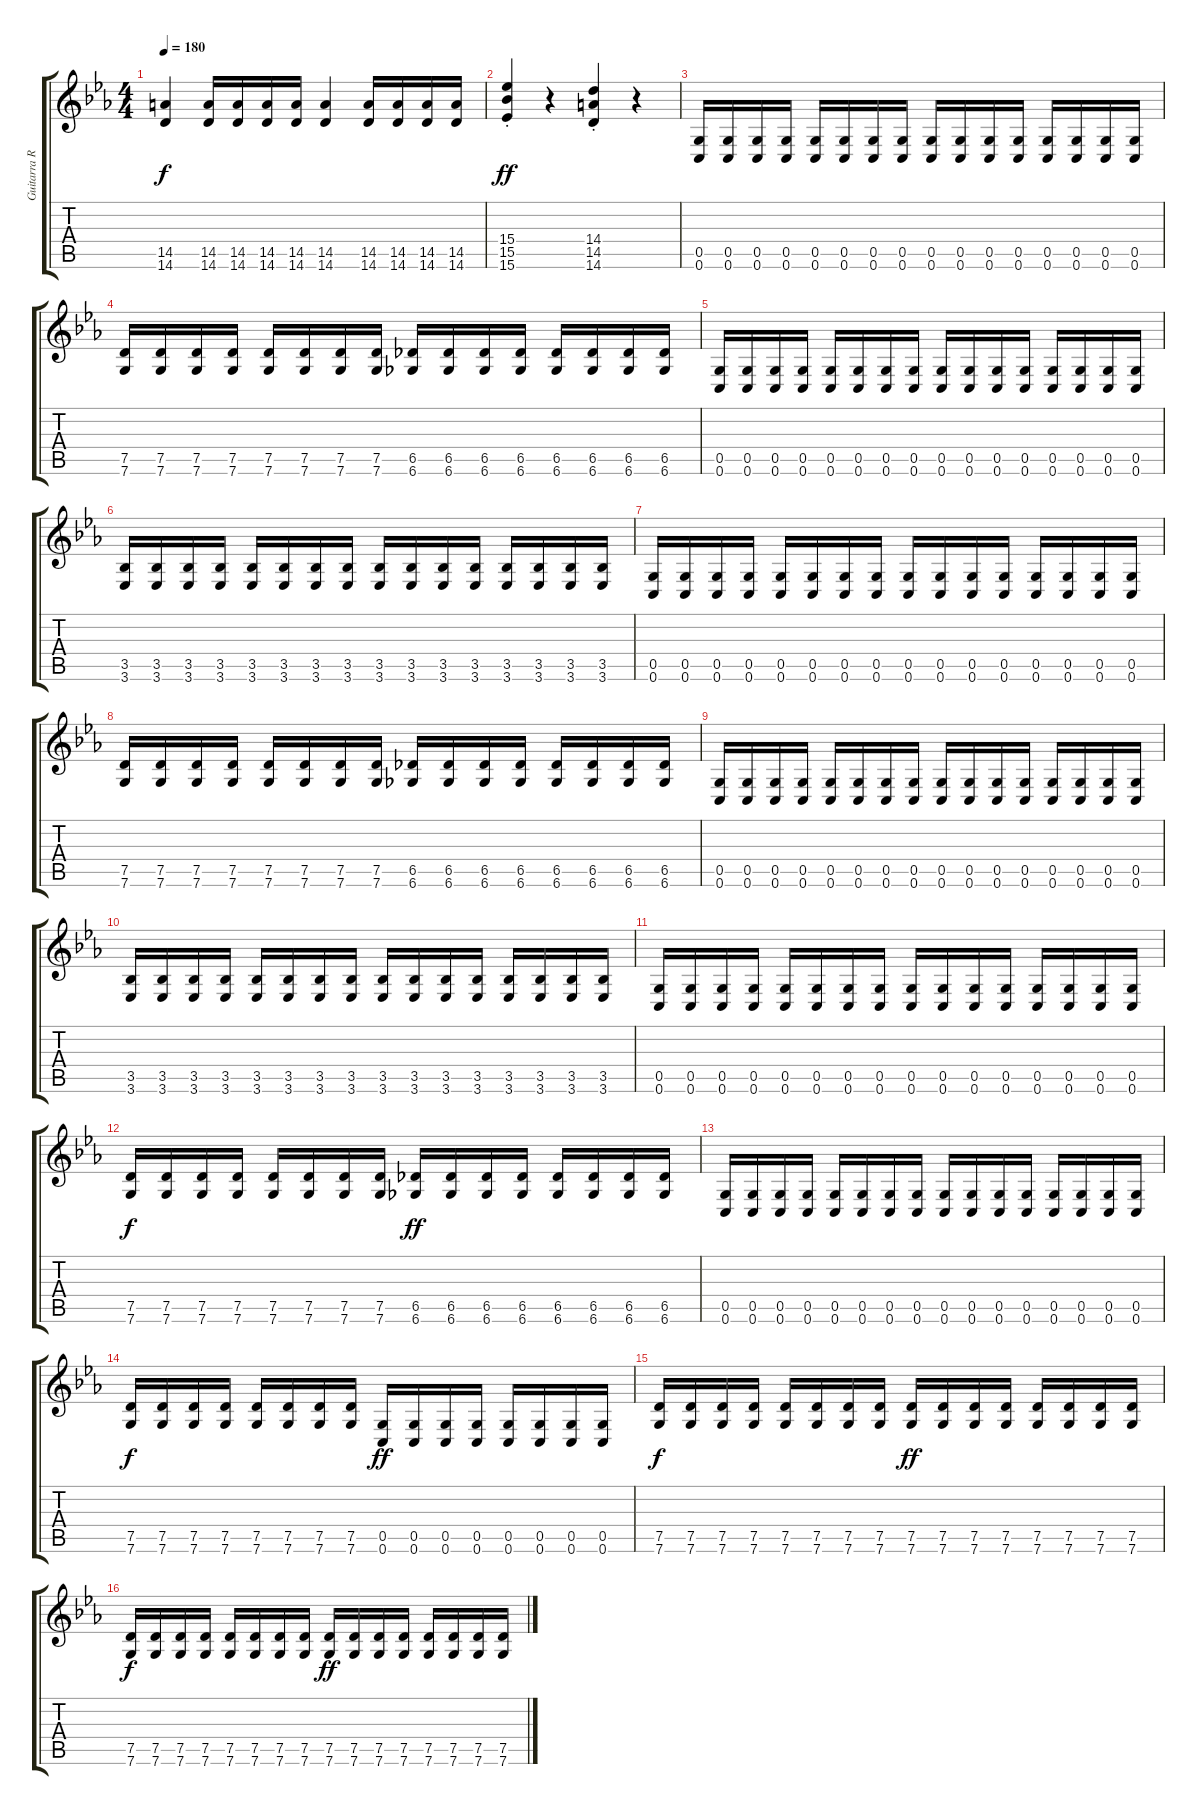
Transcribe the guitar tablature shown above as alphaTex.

\track ("Guitarra Ritmica" "Guitarra R") {instrument distortionguitar}
\staff {score tabs}
\tuning (D4 A3 F3 C3 G2 C2) {hide}
\ts (4 4)
\tempo 180
\clef g2
\ks eb
(14.5 14.6).4{dy f} (14.5 14.6).16 (14.5 14.6).16 (14.5 14.6).16 (14.5 14.6).16 (14.5 14.6).4 (14.5 14.6).16 (14.5 14.6).16 (14.5 14.6).16 (14.5 14.6).16 |
(15.4{st} 15.5 15.6).4{dy ff} r.4 (14.4{st} 14.5 14.6).4 r.4 |
(0.5 0.6).16 (0.5 0.6).16 (0.5 0.6).16 (0.5 0.6).16 (0.5 0.6).16 (0.5 0.6).16 (0.5 0.6).16 (0.5 0.6).16 (0.5 0.6).16 (0.5 0.6).16 (0.5 0.6).16 (0.5 0.6).16 (0.5 0.6).16 (0.5 0.6).16 (0.5 0.6).16 (0.5 0.6).16 |
(7.5 7.6).16 (7.5 7.6).16 (7.5 7.6).16 (7.5 7.6).16 (7.5 7.6).16 (7.5 7.6).16 (7.5 7.6).16 (7.5 7.6).16 (6.5 6.6).16 (6.5 6.6).16 (6.5 6.6).16 (6.5 6.6).16 (6.5 6.6).16 (6.5 6.6).16 (6.5 6.6).16 (6.5 6.6).16 |
(0.5 0.6).16 (0.5 0.6).16 (0.5 0.6).16 (0.5 0.6).16 (0.5 0.6).16 (0.5 0.6).16 (0.5 0.6).16 (0.5 0.6).16 (0.5 0.6).16 (0.5 0.6).16 (0.5 0.6).16 (0.5 0.6).16 (0.5 0.6).16 (0.5 0.6).16 (0.5 0.6).16 (0.5 0.6).16 |
(3.5 3.6).16 (3.5 3.6).16 (3.5 3.6).16 (3.5 3.6).16 (3.5 3.6).16 (3.5 3.6).16 (3.5 3.6).16 (3.5 3.6).16 (3.5 3.6).16 (3.5 3.6).16 (3.5 3.6).16 (3.5 3.6).16 (3.5 3.6).16 (3.5 3.6).16 (3.5 3.6).16 (3.5 3.6).16 |
(0.5 0.6).16 (0.5 0.6).16 (0.5 0.6).16 (0.5 0.6).16 (0.5 0.6).16 (0.5 0.6).16 (0.5 0.6).16 (0.5 0.6).16 (0.5 0.6).16 (0.5 0.6).16 (0.5 0.6).16 (0.5 0.6).16 (0.5 0.6).16 (0.5 0.6).16 (0.5 0.6).16 (0.5 0.6).16 |
(7.5 7.6).16 (7.5 7.6).16 (7.5 7.6).16 (7.5 7.6).16 (7.5 7.6).16 (7.5 7.6).16 (7.5 7.6).16 (7.5 7.6).16 (6.5 6.6).16 (6.5 6.6).16 (6.5 6.6).16 (6.5 6.6).16 (6.5 6.6).16 (6.5 6.6).16 (6.5 6.6).16 (6.5 6.6).16 |
(0.5 0.6).16 (0.5 0.6).16 (0.5 0.6).16 (0.5 0.6).16 (0.5 0.6).16 (0.5 0.6).16 (0.5 0.6).16 (0.5 0.6).16 (0.5 0.6).16 (0.5 0.6).16 (0.5 0.6).16 (0.5 0.6).16 (0.5 0.6).16 (0.5 0.6).16 (0.5 0.6).16 (0.5 0.6).16 |
(3.5 3.6).16 (3.5 3.6).16 (3.5 3.6).16 (3.5 3.6).16 (3.5 3.6).16 (3.5 3.6).16 (3.5 3.6).16 (3.5 3.6).16 (3.5 3.6).16 (3.5 3.6).16 (3.5 3.6).16 (3.5 3.6).16 (3.5 3.6).16 (3.5 3.6).16 (3.5 3.6).16 (3.5 3.6).16 |
(0.5 0.6).16 (0.5 0.6).16 (0.5 0.6).16 (0.5 0.6).16 (0.5 0.6).16 (0.5 0.6).16 (0.5 0.6).16 (0.5 0.6).16 (0.5 0.6).16 (0.5 0.6).16 (0.5 0.6).16 (0.5 0.6).16 (0.5 0.6).16 (0.5 0.6).16 (0.5 0.6).16 (0.5 0.6).16 |
(7.5 7.6).16{dy f} (7.5 7.6).16 (7.5 7.6).16 (7.5 7.6).16 (7.5 7.6).16 (7.5 7.6).16 (7.5 7.6).16 (7.5 7.6).16 (6.5 6.6).16{dy ff} (6.5 6.6).16 (6.5 6.6).16 (6.5 6.6).16 (6.5 6.6).16 (6.5 6.6).16 (6.5 6.6).16 (6.5 6.6).16 |
(0.5 0.6).16 (0.5 0.6).16 (0.5 0.6).16 (0.5 0.6).16 (0.5 0.6).16 (0.5 0.6).16 (0.5 0.6).16 (0.5 0.6).16 (0.5 0.6).16 (0.5 0.6).16 (0.5 0.6).16 (0.5 0.6).16 (0.5 0.6).16 (0.5 0.6).16 (0.5 0.6).16 (0.5 0.6).16 |
(7.5 7.6).16{dy f} (7.5 7.6).16 (7.5 7.6).16 (7.5 7.6).16 (7.5 7.6).16 (7.5 7.6).16 (7.5 7.6).16 (7.5 7.6).16 (0.5 0.6).16{dy ff} (0.5 0.6).16 (0.5 0.6).16 (0.5 0.6).16 (0.5 0.6).16 (0.5 0.6).16 (0.5 0.6).16 (0.5 0.6).16 |
(7.5 7.6).16{dy f} (7.5 7.6).16 (7.5 7.6).16 (7.5 7.6).16 (7.5 7.6).16 (7.5 7.6).16 (7.5 7.6).16 (7.5 7.6).16 (7.5 7.6).16{dy ff} (7.5 7.6).16 (7.5 7.6).16 (7.5 7.6).16 (7.5 7.6).16 (7.5 7.6).16 (7.5 7.6).16 (7.5 7.6).16 |
(7.5 7.6).16{dy f} (7.5 7.6).16 (7.5 7.6).16 (7.5 7.6).16 (7.5 7.6).16 (7.5 7.6).16 (7.5 7.6).16 (7.5 7.6).16 (7.5 7.6).16{dy ff} (7.5 7.6).16 (7.5 7.6).16 (7.5 7.6).16 (7.5 7.6).16 (7.5 7.6).16 (7.5 7.6).16 (7.5 7.6).16
